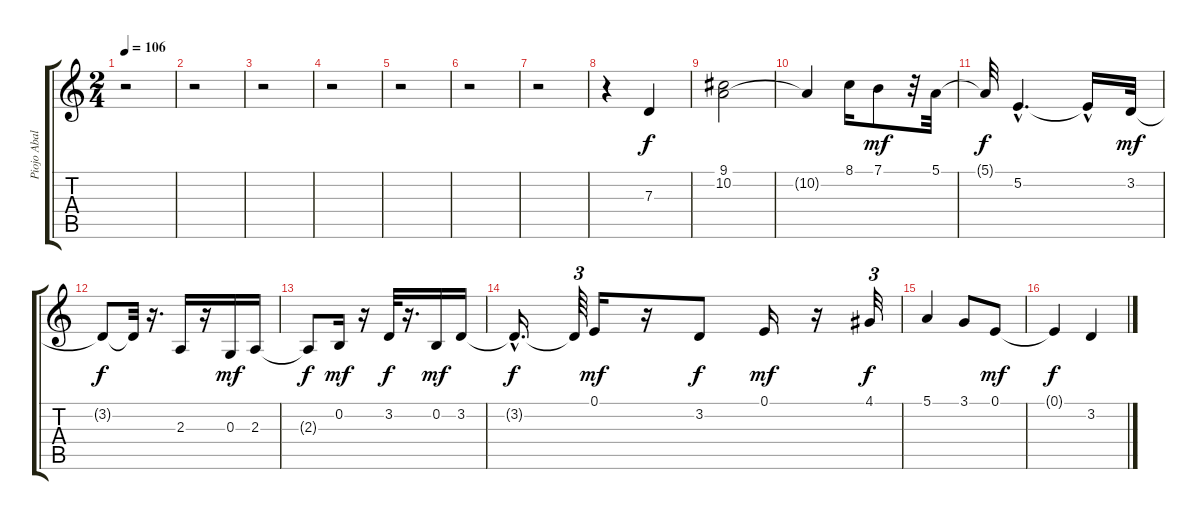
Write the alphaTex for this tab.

\track ("Piojo Abalos" "Piojo Abal") {instrument altosax}
\staff {score tabs}
\tuning (E4 B3 G3 D3 A2 E2) {hide}
\ts (2 4)
\tempo 106
\clef g2
\ks c
r.2{dy f} |
r.2 |
r.2 |
r.2 |
r.2 |
r.2 |
r.2 |
r.4 7.3.4 |
(9.1 10.2).2 |
10.2{t}.4 8.1.16 7.1.8{dy mf} r.32 5.1.32 |
5.1{t}.32{dy f} 5.2{hac}.4{d} 5.2{hac t}.16 3.2.32{dy mf} |
3.2{t}.8{dy f} 3.2{t}.32 r.16{d} 2.3.16 r.16 0.3.16{dy mf} 2.3.16 |
2.3{t}.8{dy f} 0.2.16{dy mf} r.16 3.2.32{dy f} r.16{d} 0.2.16{dy mf} 3.2.16 |
3.2{hac t}.16{d dy f} 3.2{t}.64{tu (3 2)} 0.1.16{dy mf} r.16 3.2.8{dy f} 0.1.16{dy mf} r.16 4.1.32{tu (3 2) dy f} |
5.1.4 3.1.8 0.1.8{dy mf} |
0.1{t}.4{dy f} 3.2.4
